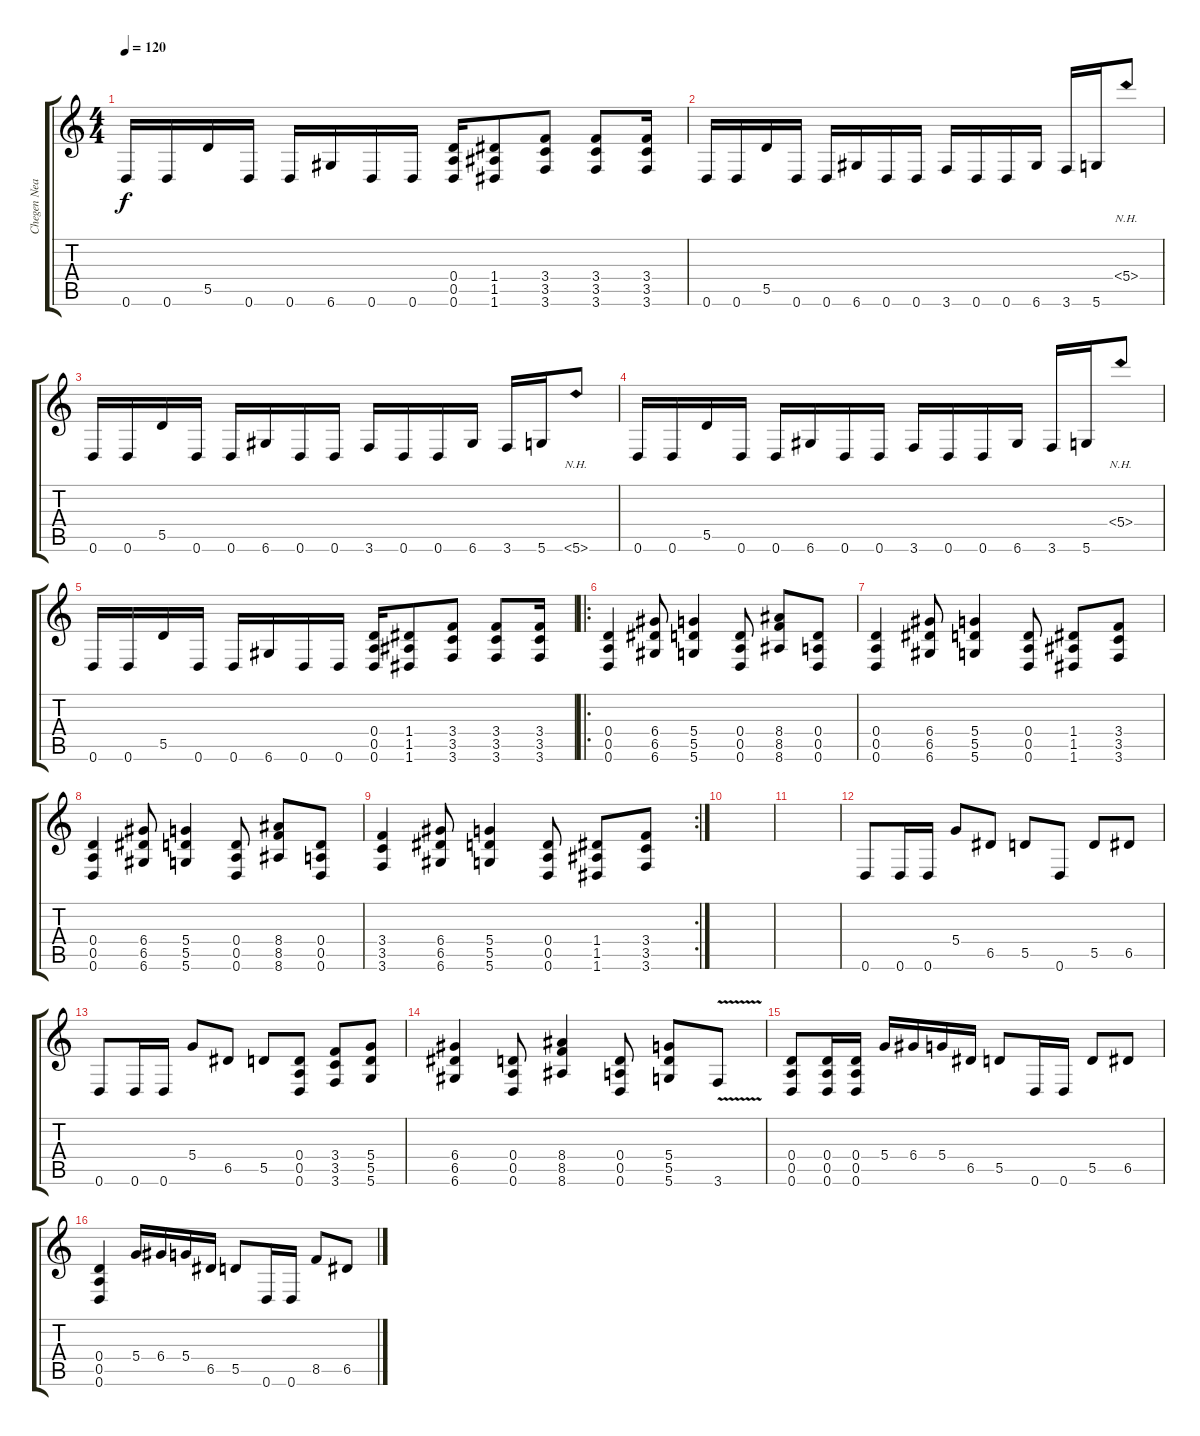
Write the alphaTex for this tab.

\track ("Chegen Nears" "Chegen Nea") {instrument acousticguitarsteel}
\staff {score tabs}
\tuning (E4 B3 G3 D3 A2 D2) {hide}
\ts (4 4)
\tempo 120
\clef g2
\ks c
0.6.16{dy f} 0.6.16 5.5.16 0.6.16 0.6.16 6.6.16 0.6.16 0.6.16 (0.4 0.5 0.6).16 (1.4 1.5 1.6).8 (3.4 3.5 3.6).8 (3.4 3.5 3.6).8 (3.4 3.5 3.6).16 |
0.6.16 0.6.16 5.5.16 0.6.16 0.6.16 6.6.16 0.6.16 0.6.16 3.6.16 0.6.16 0.6.16 6.6.16 3.6.16 5.6.16 5.4{nh}.8 |
0.6.16 0.6.16 5.5.16 0.6.16 0.6.16 6.6.16 0.6.16 0.6.16 3.6.16 0.6.16 0.6.16 6.6.16 3.6.16 5.6.16 5.6{nh}.8 |
0.6.16 0.6.16 5.5.16 0.6.16 0.6.16 6.6.16 0.6.16 0.6.16 3.6.16 0.6.16 0.6.16 6.6.16 3.6.16 5.6.16 5.4{nh}.8 |
0.6.16 0.6.16 5.5.16 0.6.16 0.6.16 6.6.16 0.6.16 0.6.16 (0.4 0.5 0.6).16 (1.4 1.5 1.6).8 (3.4 3.5 3.6).8 (3.4 3.5 3.6).8 (3.4 3.5 3.6).16 |
\ro
(0.4 0.5 0.6).4 (6.4 6.5 6.6).8 (5.4 5.5 5.6).4 (0.4 0.5 0.6).8 (8.4 8.5 8.6).8 (0.4 0.5 0.6).8 |
(0.4 0.5 0.6).4 (6.4 6.5 6.6).8 (5.4 5.5 5.6).4 (0.4 0.5 0.6).8 (1.4 1.5 1.6).8 (3.4 3.5 3.6).8 |
(0.4 0.5 0.6).4 (6.4 6.5 6.6).8 (5.4 5.5 5.6).4 (0.4 0.5 0.6).8 (8.4 8.5 8.6).8 (0.4 0.5 0.6).8 |
\rc 2
(3.4 3.5 3.6).4 (6.4 6.5 6.6).8 (5.4 5.5 5.6).4 (0.4 0.5 0.6).8 (1.4 1.5 1.6).8 (3.4 3.5 3.6).8 |
|
|
0.6.8 0.6.16 0.6.16 5.4.8 6.5.8 5.5.8 0.6.8 5.5.8 6.5.8 |
0.6.8 0.6.16 0.6.16 5.4.8 6.5.8 5.5.8 (0.4 0.5 0.6).8 (3.4 3.5 3.6).8 (5.4 5.5 5.6).8 |
(6.4 6.5 6.6).4 (0.4 0.5 0.6).8 (8.4 8.5 8.6).4 (0.4 0.5 0.6).8 (5.4 5.5 5.6).8 3.6{v}.8 |
(0.4 0.5 0.6).8 (0.4 0.5 0.6).16 (0.4 0.5 0.6).16 5.4.16 6.4.16 5.4.16 6.5.16 5.5.8 0.6.16 0.6.16 5.5.8 6.5.8 |
(0.4 0.5 0.6).4 5.4.16 6.4.16 5.4.16 6.5.16 5.5.8 0.6.16 0.6.16 8.5.8 6.5.8
